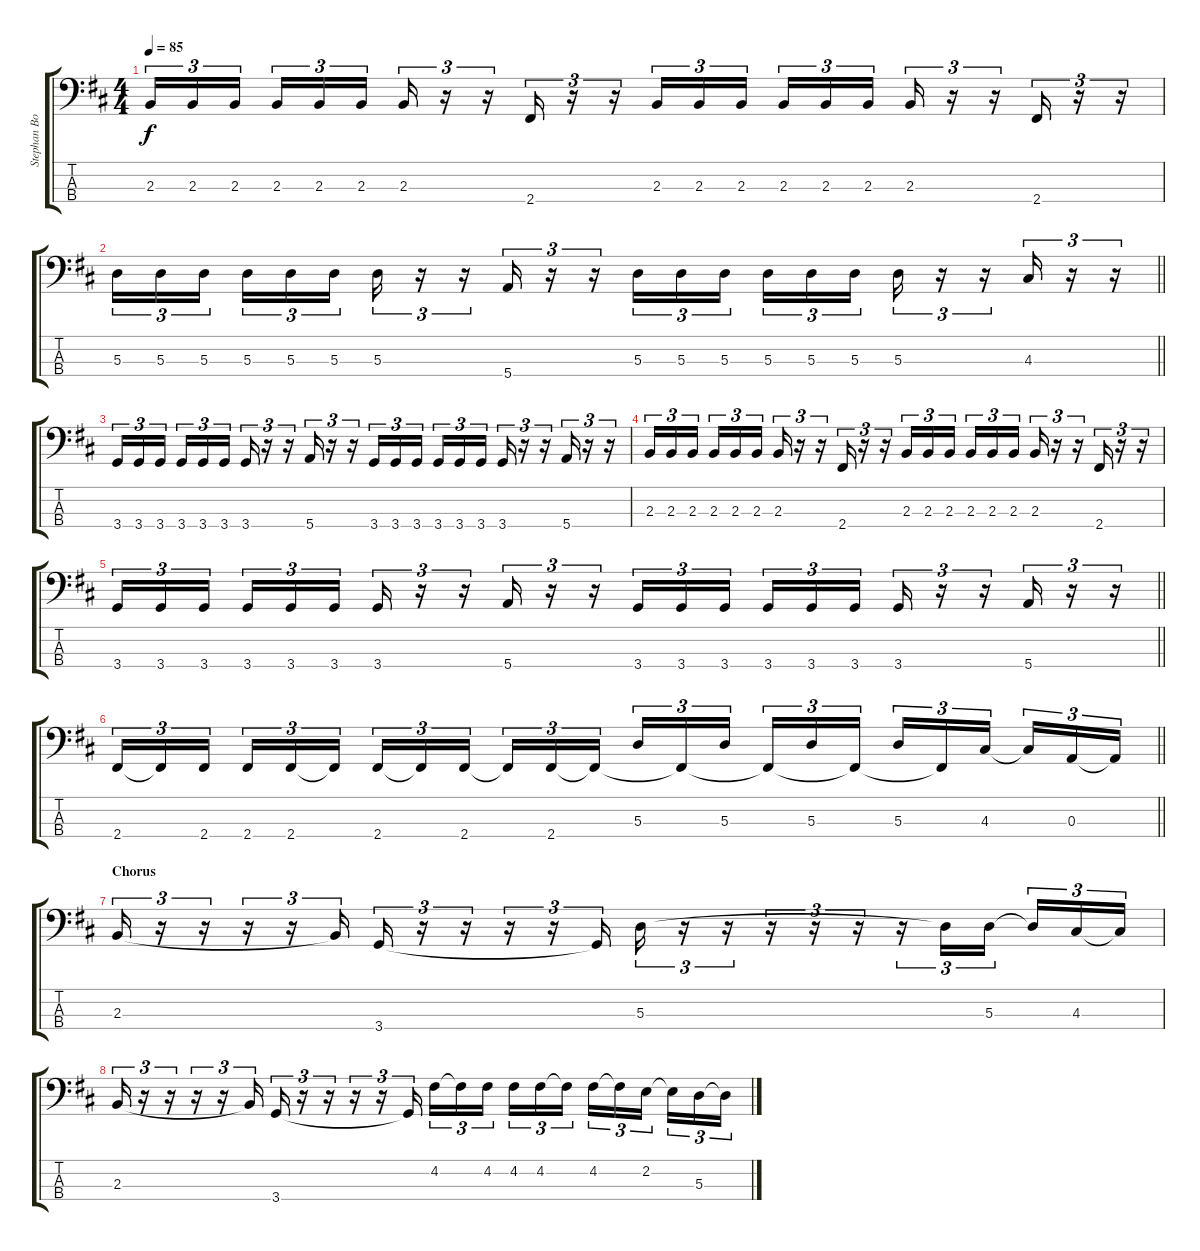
\track ("Stephan Boriss" "Stephan Bo") {instrument electricbasspick}
\staff {score tabs}
\tuning (G2 D2 A1 E1) {hide}
\ts (4 4)
\tempo 85
\clef f4
\ks bminor
2.3.16{tu (3 2) dy f} 2.3.16{tu (3 2)} 2.3.16{tu (3 2) beam splitsecondary} 2.3.16{tu (3 2)} 2.3.16{tu (3 2)} 2.3.16{tu (3 2)} 2.3.16{tu (3 2)} r.16{tu (3 2)} r.16{tu (3 2)} 2.4.16{tu (3 2)} r.16{tu (3 2)} r.16{tu (3 2)} 2.3.16{tu (3 2)} 2.3.16{tu (3 2)} 2.3.16{tu (3 2) beam splitsecondary} 2.3.16{tu (3 2)} 2.3.16{tu (3 2)} 2.3.16{tu (3 2)} 2.3.16{tu (3 2)} r.16{tu (3 2)} r.16{tu (3 2)} 2.4.16{tu (3 2)} r.16{tu (3 2)} r.16{tu (3 2)} |
\barLineRight lightlight
5.3.16{tu (3 2)} 5.3.16{tu (3 2)} 5.3.16{tu (3 2) beam splitsecondary} 5.3.16{tu (3 2)} 5.3.16{tu (3 2)} 5.3.16{tu (3 2)} 5.3.16{tu (3 2)} r.16{tu (3 2)} r.16{tu (3 2)} 5.4.16{tu (3 2)} r.16{tu (3 2)} r.16{tu (3 2)} 5.3.16{tu (3 2)} 5.3.16{tu (3 2)} 5.3.16{tu (3 2) beam splitsecondary} 5.3.16{tu (3 2)} 5.3.16{tu (3 2)} 5.3.16{tu (3 2)} 5.3.16{tu (3 2)} r.16{tu (3 2)} r.16{tu (3 2)} 4.3.16{tu (3 2)} r.16{tu (3 2)} r.16{tu (3 2)} |
3.4.16{tu (3 2)} 3.4.16{tu (3 2)} 3.4.16{tu (3 2) beam splitsecondary} 3.4.16{tu (3 2)} 3.4.16{tu (3 2)} 3.4.16{tu (3 2)} 3.4.16{tu (3 2)} r.16{tu (3 2)} r.16{tu (3 2)} 5.4.16{tu (3 2)} r.16{tu (3 2)} r.16{tu (3 2)} 3.4.16{tu (3 2)} 3.4.16{tu (3 2)} 3.4.16{tu (3 2) beam splitsecondary} 3.4.16{tu (3 2)} 3.4.16{tu (3 2)} 3.4.16{tu (3 2)} 3.4.16{tu (3 2)} r.16{tu (3 2)} r.16{tu (3 2)} 5.4.16{tu (3 2)} r.16{tu (3 2)} r.16{tu (3 2)} |
2.3.16{tu (3 2)} 2.3.16{tu (3 2)} 2.3.16{tu (3 2) beam splitsecondary} 2.3.16{tu (3 2)} 2.3.16{tu (3 2)} 2.3.16{tu (3 2)} 2.3.16{tu (3 2)} r.16{tu (3 2)} r.16{tu (3 2)} 2.4.16{tu (3 2)} r.16{tu (3 2)} r.16{tu (3 2)} 2.3.16{tu (3 2)} 2.3.16{tu (3 2)} 2.3.16{tu (3 2) beam splitsecondary} 2.3.16{tu (3 2)} 2.3.16{tu (3 2)} 2.3.16{tu (3 2)} 2.3.16{tu (3 2)} r.16{tu (3 2)} r.16{tu (3 2)} 2.4.16{tu (3 2)} r.16{tu (3 2)} r.16{tu (3 2)} |
\barLineRight lightlight
3.4.16{tu (3 2)} 3.4.16{tu (3 2)} 3.4.16{tu (3 2) beam splitsecondary} 3.4.16{tu (3 2)} 3.4.16{tu (3 2)} 3.4.16{tu (3 2)} 3.4.16{tu (3 2)} r.16{tu (3 2)} r.16{tu (3 2)} 5.4.16{tu (3 2)} r.16{tu (3 2)} r.16{tu (3 2)} 3.4.16{tu (3 2)} 3.4.16{tu (3 2)} 3.4.16{tu (3 2) beam splitsecondary} 3.4.16{tu (3 2)} 3.4.16{tu (3 2)} 3.4.16{tu (3 2)} 3.4.16{tu (3 2)} r.16{tu (3 2)} r.16{tu (3 2)} 5.4.16{tu (3 2)} r.16{tu (3 2)} r.16{tu (3 2)} |
\barLineRight lightlight
2.4.16{tu (3 2)} 2.4{t}.16{tu (3 2)} 2.4.16{tu (3 2) beam splitsecondary} 2.4.16{tu (3 2)} 2.4.16{tu (3 2)} 2.4{t}.16{tu (3 2)} 2.4.16{tu (3 2)} 2.4{t}.16{tu (3 2)} 2.4.16{tu (3 2) beam splitsecondary} 2.4{t}.16{tu (3 2)} 2.4.16{tu (3 2)} 2.4{t}.16{tu (3 2)} 5.3.16{tu (3 2)} 2.4{t}.16{tu (3 2)} 5.3.16{tu (3 2) beam splitsecondary} 2.4{t}.16{tu (3 2)} 5.3.16{tu (3 2)} 2.4{t}.16{tu (3 2)} 5.3.16{tu (3 2)} 2.4{t}.16{tu (3 2)} 4.3.16{tu (3 2) beam splitsecondary} 4.3{t}.16{tu (3 2)} 0.3.16{tu (3 2)} 0.3{t}.16{tu (3 2)} |
\section ("" "Chorus")
2.3.16{tu (3 2)} r.16{tu (3 2)} r.16{tu (3 2)} r.16{tu (3 2)} r.16{tu (3 2)} 2.3{t}.16{tu (3 2)} 3.4.16{tu (3 2)} r.16{tu (3 2)} r.16{tu (3 2)} r.16{tu (3 2)} r.16{tu (3 2)} 3.4{t}.16{tu (3 2)} 5.3.16{tu (3 2)} r.16{tu (3 2)} r.16{tu (3 2)} r.16{tu (3 2)} r.16{tu (3 2)} r.16{tu (3 2)} r.16{tu (3 2)} 5.3{t}.16{tu (3 2)} 5.3.16{tu (3 2) beam splitsecondary} 5.3{t}.16{tu (3 2)} 4.3.16{tu (3 2)} 4.3{t}.16{tu (3 2)} |
2.3.16{tu (3 2)} r.16{tu (3 2)} r.16{tu (3 2)} r.16{tu (3 2)} r.16{tu (3 2)} 2.3{t}.16{tu (3 2)} 3.4.16{tu (3 2)} r.16{tu (3 2)} r.16{tu (3 2)} r.16{tu (3 2)} r.16{tu (3 2)} 3.4{t}.16{tu (3 2)} 4.2.16{tu (3 2)} 4.2{t}.16{tu (3 2)} 4.2.16{tu (3 2) beam splitsecondary} 4.2.16{tu (3 2)} 4.2.16{tu (3 2)} 4.2{t}.16{tu (3 2)} 4.2.16{tu (3 2)} 4.2{t}.16{tu (3 2)} 2.2.16{tu (3 2) beam splitsecondary} 2.2{t}.16{tu (3 2)} 5.3.16{tu (3 2)} 5.3{t}.16{tu (3 2)}
